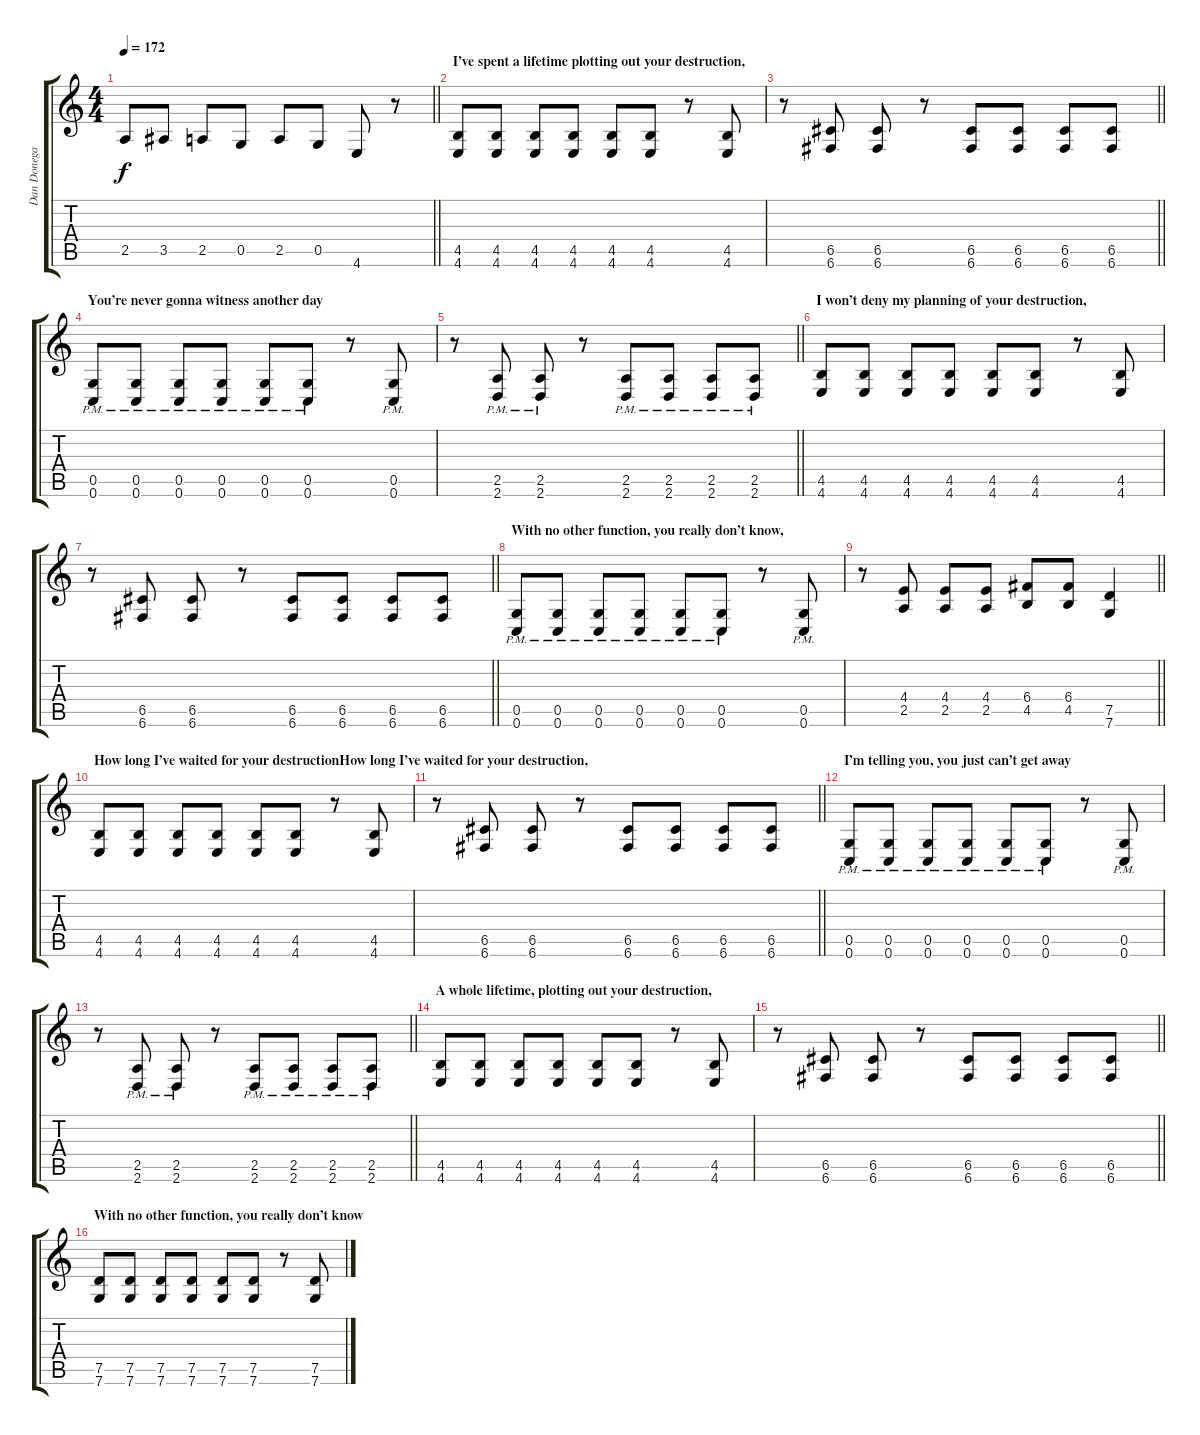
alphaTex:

\track ("Dan Donegan - Guitar" "Dan Donega") {instrument distortionguitar}
\staff {score tabs}
\tuning (D4 A3 F3 C3 G2 C2) {hide}
\ts (4 4)
\tempo 172
\clef g2
\barLineRight lightlight
\ks c
2.5{t}.8{dy f} 3.5.8 2.5.8 0.5.8 2.5.8 0.5.8 4.6.8 r.8 |
\section ("" "I’ve spent a lifetime plotting out your destruction,")
(4.5 4.6).8 (4.5 4.6).8 (4.5 4.6).8 (4.5 4.6).8 (4.5 4.6).8 (4.5 4.6).8 r.8 (4.5 4.6).8 |
\barLineRight lightlight
r.8 (6.5 6.6).8 (6.5 6.6).8 r.8 (6.5 6.6).8 (6.5 6.6).8 (6.5 6.6).8 (6.5 6.6).8 |
\section ("" "You’re never gonna witness another day")
(0.5{pm} 0.6{pm}).8 (0.5{pm} 0.6{pm}).8 (0.5{pm} 0.6{pm}).8 (0.5{pm} 0.6{pm}).8 (0.5{pm} 0.6{pm}).8 (0.5{pm} 0.6{pm}).8 r.8 (0.5{pm} 0.6{pm}).8 |
\barLineRight lightlight
r.8 (2.5{pm} 2.6{pm}).8 (2.5{pm} 2.6{pm}).8 r.8 (2.5{pm} 2.6{pm}).8 (2.5{pm} 2.6{pm}).8 (2.5{pm} 2.6{pm}).8 (2.5{pm} 2.6{pm}).8 |
\section ("" "I won’t deny my planning of your destruction,")
(4.5 4.6).8 (4.5 4.6).8 (4.5 4.6).8 (4.5 4.6).8 (4.5 4.6).8 (4.5 4.6).8 r.8 (4.5 4.6).8 |
\barLineRight lightlight
r.8 (6.5 6.6).8 (6.5 6.6).8 r.8 (6.5 6.6).8 (6.5 6.6).8 (6.5 6.6).8 (6.5 6.6).8 |
\section ("" "With no other function, you really don’t know,")
(0.5{pm} 0.6{pm}).8 (0.5{pm} 0.6{pm}).8 (0.5{pm} 0.6{pm}).8 (0.5{pm} 0.6{pm}).8 (0.5{pm} 0.6{pm}).8 (0.5{pm} 0.6{pm}).8 r.8 (0.5{pm} 0.6{pm}).8 |
\barLineRight lightlight
r.8 (4.4 2.5).8 (4.4 2.5).8 (4.4 2.5).8 (6.4 4.5).8 (6.4 4.5).8 (7.5 7.6).4 |
\section ("" "How long I’ve waited for your destructionHow long I’ve waited for your destruction,")
(4.5 4.6).8 (4.5 4.6).8 (4.5 4.6).8 (4.5 4.6).8 (4.5 4.6).8 (4.5 4.6).8 r.8 (4.5 4.6).8 |
\barLineRight lightlight
r.8 (6.5 6.6).8 (6.5 6.6).8 r.8 (6.5 6.6).8 (6.5 6.6).8 (6.5 6.6).8 (6.5 6.6).8 |
\section ("" "I’m telling you, you just can’t get away")
(0.5{pm} 0.6{pm}).8 (0.5{pm} 0.6{pm}).8 (0.5{pm} 0.6{pm}).8 (0.5{pm} 0.6{pm}).8 (0.5{pm} 0.6{pm}).8 (0.5{pm} 0.6{pm}).8 r.8 (0.5{pm} 0.6{pm}).8 |
\barLineRight lightlight
r.8 (2.5{pm} 2.6{pm}).8 (2.5{pm} 2.6{pm}).8 r.8 (2.5{pm} 2.6{pm}).8 (2.5{pm} 2.6{pm}).8 (2.5{pm} 2.6{pm}).8 (2.5{pm} 2.6{pm}).8 |
\section ("" "A whole lifetime, plotting out your destruction,")
(4.5 4.6).8 (4.5 4.6).8 (4.5 4.6).8 (4.5 4.6).8 (4.5 4.6).8 (4.5 4.6).8 r.8 (4.5 4.6).8 |
\barLineRight lightlight
r.8 (6.5 6.6).8 (6.5 6.6).8 r.8 (6.5 6.6).8 (6.5 6.6).8 (6.5 6.6).8 (6.5 6.6).8 |
\section ("" "With no other function, you really don’t know")
(7.5 7.6).8 (7.5 7.6).8 (7.5 7.6).8 (7.5 7.6).8 (7.5 7.6).8 (7.5 7.6).8 r.8 (7.5 7.6).8
